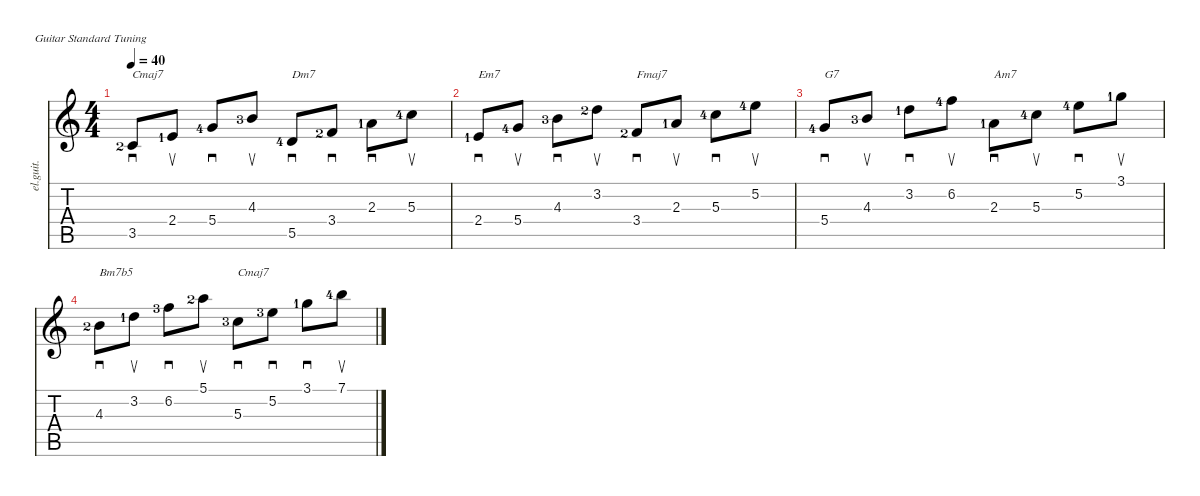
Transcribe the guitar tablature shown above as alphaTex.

\defaultSystemsLayout 4
\hideDynamics
\bracketExtendMode nobrackets
\track ("Clean Guitar" "el.guit.") {instrument electricguitarclean}
\staff {score tabs}
\tuning (E4 B3 G3 D3 A2 E2)
\ts (4 4)
\tempo 40
\clef g2
\ks c
3.5{lf 3}.8{sd txt "Cmaj7" dy mf instrument electricguitarclean beam Up} 2.4{lf 2}.8{su beam Up} 5.4{lf 5}.8{sd beam Up} 4.3{lf 4}.8{su beam Up} 5.5{lf 5}.8{sd txt "Dm7" beam Up} 3.4{lf 3}.8{sd beam Up} 2.3{lf 2}.8{sd beam Down} 5.3{lf 5}.8{su beam Down} |
2.4{lf 2}.8{sd txt "Em7" beam Up} 5.4{lf 5}.8{su beam Up} 4.3{lf 4}.8{sd beam Down} 3.2{lf 3}.8{su beam Down} 3.4{lf 3}.8{sd txt "Fmaj7" beam Up} 2.3{lf 2}.8{su beam Up} 5.3{lf 5}.8{sd beam Down} 5.2{lf 5}.8{su beam Down} |
5.4{lf 5}.8{sd txt "G7" beam Up} 4.3{lf 4}.8{su beam Up} 3.2{lf 2}.8{sd beam Down} 6.2{lf 5}.8{su beam Down} 2.3{lf 2}.8{sd txt "Am7" beam Down} 5.3{lf 5}.8{su beam Down} 5.2{lf 5}.8{sd beam Down} 3.1{lf 2}.8{su beam Down} |
4.3{lf 3}.8{sd txt "Bm7b5" beam Down} 3.2{lf 2}.8{su beam Down} 6.2{lf 4}.8{sd beam Down} 5.1{lf 3}.8{su beam Down} 5.3{lf 4}.8{sd txt "Cmaj7" beam Down} 5.2{lf 4}.8{sd beam Down} 3.1{lf 2}.8{sd beam Down} 7.1{lf 5}.8{su beam Down}
